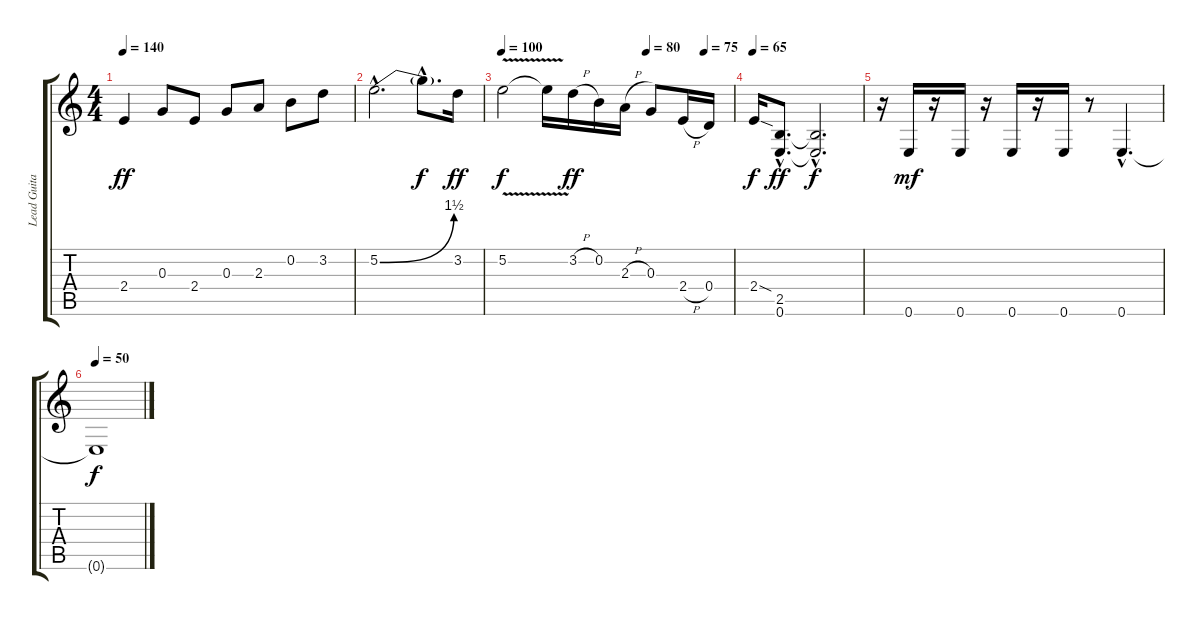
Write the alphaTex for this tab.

\track ("Lead Guitar" "Lead Guita") {instrument distortionguitar}
\staff {score tabs}
\tuning (E4 B3 G3 D3 A2 E2) {hide}
\ts (4 4)
\tempo 140
\clef g2
\ks c
2.4.4{dy ff} 0.3.8 2.4.8 0.3.8 2.3.8 0.2.8 3.2.8 |
5.2{be (bend 0 0 60 6) hac}.2{d} 5.2{hac t}.8{d dy f} 3.2.16{dy ff} |
\tempo 100
\tempo (80 0.625)
\tempo (75 0.875)
5.2{v}.2{dy f} 5.2{t}.16 3.2{h}.16{dy ff} 0.2.16 2.3{h}.16 0.3.8 2.4{h}.16 0.4.16 |
\tempo 65
2.4{sod}.16{dy f} (2.5{hac} 0.6{hac}).8{d dy ff} (2.5{hac t} 0.6{hac t}).2{d dy f} |
r.16 0.6.16{dy mf} r.16 0.6.16 r.16 0.6.16 r.16 0.6.16 r.8 0.6{hac}.4{d} |
\tempo 50
0.6{t}.1{dy f}
